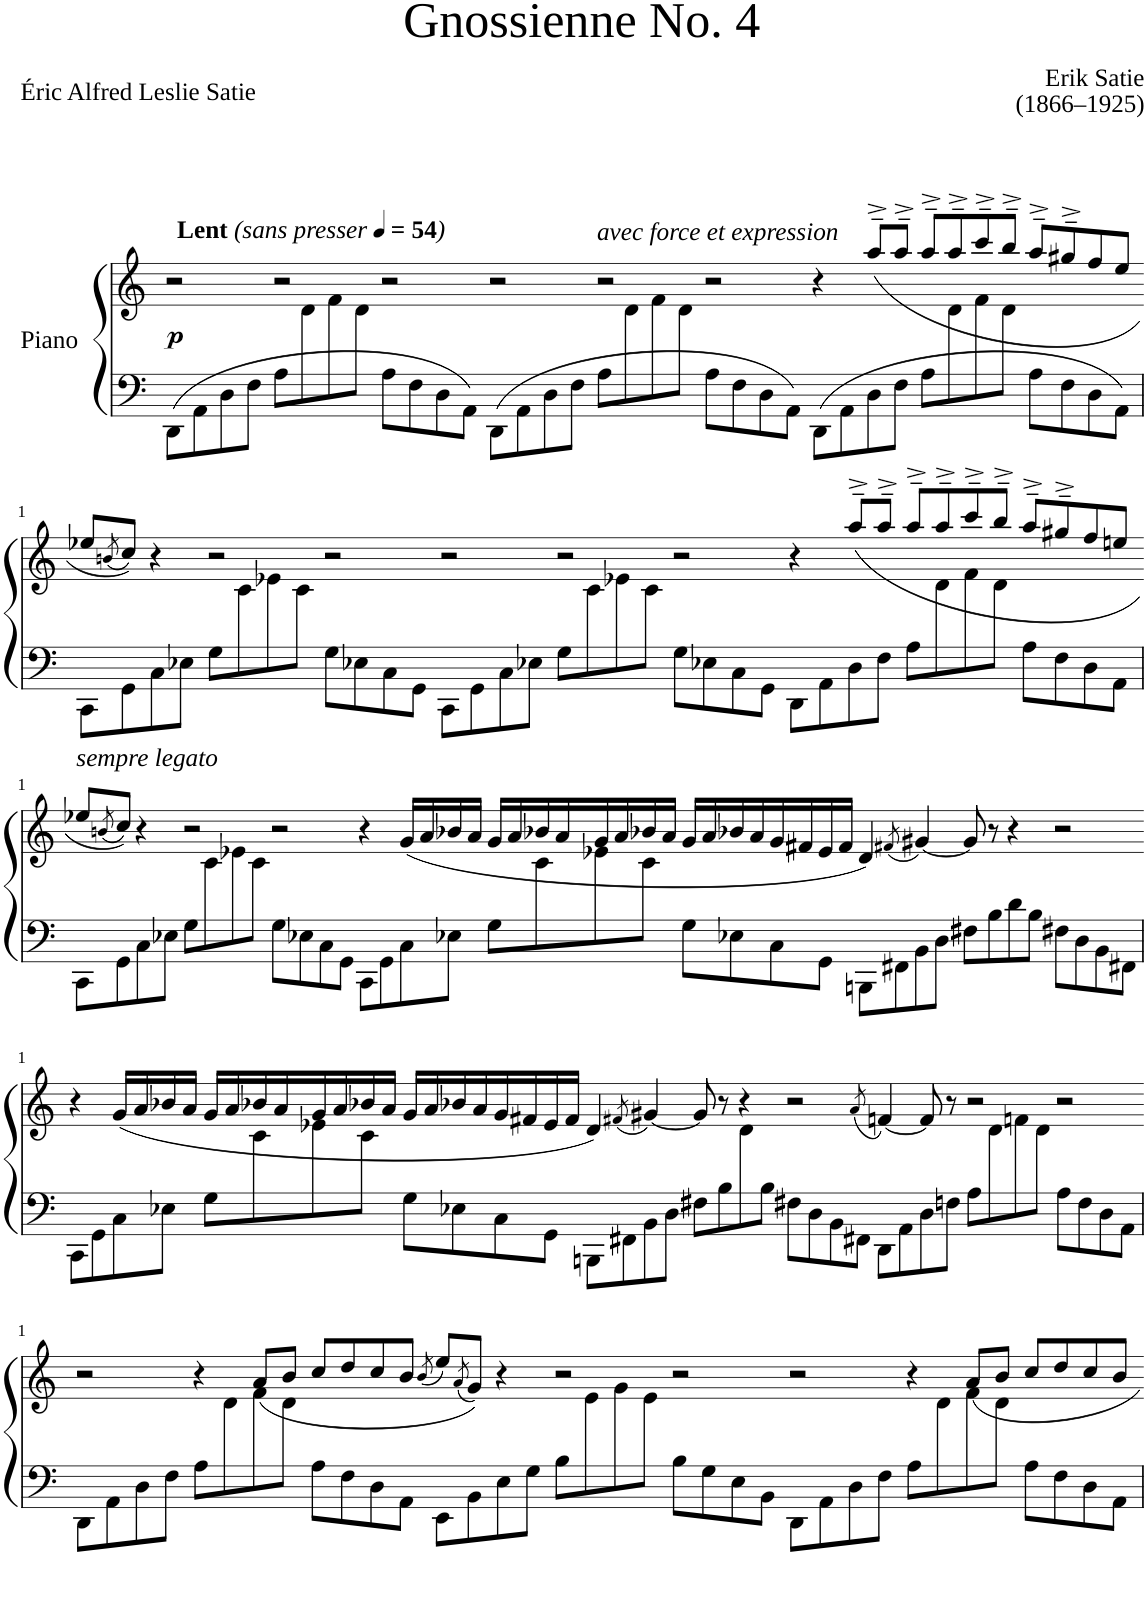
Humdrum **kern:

**kern	**kern	**dynam
*part1	*part1	*part1
*staff2	*staff1	*staff1/2
*I"Piano	*	*
*I'Pno	*	*
*clefF4	*clefG2	*
*k[]	*k[]	*
=1	=1	=1
*	*^	*
!	!LO:TX:a:B:t=Lent	!	!
!	!LO:TX:a:i:t=(sans presser	!	!
!	!LO:TX:a:i:t=)	!	!
!	!	!	!LO:DY:b
8DD\L	2r	8ryy	p
*	*v	*v	*
8AA\	.	.
8D\	.	.
8F\J	.	.
8A\L	2r	.
*	*^	*
4.ryy	.	8d\	.
.	.	8f\	.
.	.	8d\J	.
8A\L	2r	8ryy	.
*	*v	*v	*
8F\	.	.
8D\	.	.
8AA\J	.	.
8DD\L	2r	.
8AA\	.	.
8D\	.	.
8F\J	.	.
!	!LO:TX:a:i:t=avec force et expression	!
8A\L	2r	.
*	*^	*
4.ryy	.	8d\	.
.	.	8f\	.
.	.	8d\J	.
8A\L	2r	8ryy	.
*	*v	*v	*
8F\	.	.
8D\	.	.
8AA\J	.	.
8DD\L	4r	.
8AA\	.	.
8D\	(8aa~>^>/L	.
8F\J	8aa~>^>/J	.
8A\L	8aa~>^>/L	.
*	*^	*
4.ryy	8aa~>^>/	8d\	.
.	8ccc~>^>/	8f\	.
.	8bb~>^>/J	8d\J	.
8A\L	8aa~>^>/L	2ryy	.
8F\	8gg#X~>^>/	.	.
8D\	8ff^/	.	.
8AA\J	8ee^/J	.	.
!!LO:LB:g=z	!!
=1-	=1-	=1-	=1-
!LO:TX:b:i:t=sempre legato	!	!	!
8CC\L	8ee-X^/L	8ryy	.
*	*v	*v	*
.	(8qbn^/	.
8GG\	8cc^/J))	.
8C\	4r	.
8E-X\J	.	.
8G\L	2r	.
*	*^	*
4.ryy	.	8c\	.
.	.	8e-X\	.
.	.	8c\J	.
8G\L	2r	8ryy	.
*	*v	*v	*
8E-X\	.	.
8C\	.	.
8GG\J	.	.
8CC\L	2r	.
8GG\	.	.
8C\	.	.
8E-X\J	.	.
8G\L	2r	.
*	*^	*
4.ryy	.	8c\	.
.	.	8e-X\	.
.	.	8c\J	.
8G\L	2r	8ryy	.
*	*v	*v	*
8E-X\	.	.
8C\	.	.
8GG\J	.	.
8DD\L	4r	.
8AA\	.	.
8D\	(8aa~>^>/L	.
8F\J	8aa~>^>/J	.
8A\L	8aa~>^>/L	.
*	*^	*
4.ryy	8aa~>^>/	8d\	.
.	8ccc~>^>/	8f\	.
.	8bb~>^>/J	8d\J	.
8A\L	8aa~>^>/L	2ryy	.
8F\	8gg#X~>^>/	.	.
8D\	8ff^/	.	.
8AA\J	8een^/J	.	.
!!LO:LB:g=z	!!
=1-	=1-	=1-	=1-
8CC\L	8ee-X^/L	8ryy	.
*	*v	*v	*
.	(8qbn^/	.
8GG\	8cc^/J))	.
8C\	4r	.
8E-X\J	.	.
8G\L	2r	.
*	*^	*
4.ryy	.	8c\	.
.	.	8e-X\	.
.	.	8c\J	.
8G\L	2r	8ryy	.
*	*v	*v	*
8E-X\	.	.
8C\	.	.
8GG\J	.	.
8CC\L	4r	.
8GG\	.	.
8C\	(16g^/LL	.
.	16a^/	.
8E-X\J	16b-X^/	.
.	16a^/JJ	.
8G\L	16g^/LL	.
.	16a^/	.
*	*^	*
4.ryy	16b-X^/	8c\	.
.	16a^/	.	.
.	16g^/	8e-X\	.
.	16a^/	.	.
.	16b-X^/	8c\J	.
.	16a^/JJ	.	.
8G\L	16g^/LL	0ryy	.
.	16a^/	.	.
8E-X\	16b-X^/	.	.
.	16a^/	.	.
8C\	16g^/	.	.
.	16f#X^/	.	.
8GG\J	16e-^/	.	.
.	16f#^/JJ	.	.
8BBBn\L	4d^/)	.	.
8FF#X\	.	.	.
.	(8qf#X^/	.	.
8BB\	[4g#X^/)	.	.
8D\J	.	.	.
8F#X\L	8g#^/]	.	.
8B\	8r	.	.
8d\	4r	.	.
8B\J	.	.	.
8F#X\L	2r	.	.
8D\	.	.	.
8BB\	.	.	.
8FF#X\J	.	.	.
!!LO:LB:g=z	!!
=1-	=1-	=1-	=1-
8CC\L	4r	8ryy	.
*	*v	*v	*
8GG\	.	.
8C\	(16g^/LL	.
.	16a^/	.
8E-X\J	16b-X^/	.
.	16a^/JJ	.
8G\L	16g^/LL	.
.	16a^/	.
*	*^	*
4.ryy	16b-X^/	8c\	.
.	16a^/	.	.
.	16g^/	8e-X\	.
.	16a^/	.	.
.	16b-X^/	8c\J	.
.	16a^/JJ	.	.
8G\L	16g^/LL	4ryy	.
.	16a^/	.	.
8E-X\	16b-X^/	.	.
.	16a^/	.	.
*	*v	*v	*
8C\	16g^/	.
.	16f#X^/	.
8GG\J	16e-^/	.
.	16f#^/JJ	.
8BBBn\L	4d^/)	.
8FF#X\	.	.
.	(8qf#X^/	.
8BB\	[4g#X^/)	.
8D\J	.	.
8F#X\L	8g#^/]	.
8B\	8r	.
*	*^	*
8ryy	4r	8d\	.
8B\J	.	4ryy	.
8F#X\L	2r	.	.
*	*v	*v	*
8D\	.	.
8BB\	.	.
8FF#X\J	.	.
.	(8qa^/	.
8DD\L	[4fn^/)	.
8AA\	.	.
8D\	8f/]	.
8Fn\J	8r	.
8A\L	2r	.
*	*^	*
4.ryy	.	8d\	.
.	.	8fn\	.
.	.	8d\J	.
8A\L	2r	2ryy	.
8F\	.	.	.
8D\	.	.	.
8AA\J	.	.	.
!!LO:LB:g=z	!!
=1-	=1-	=1-	=1-
8DD\L	2r	8ryy	.
*	*v	*v	*
8AA\	.	.
8D\	.	.
8F\J	.	.
8A\L	4r	.
*	*^	*
4.ryy	.	8d\	.
.	(8a^/L	8f\	.
.	8b^/J	8d\J	.
8A\L	8cc^/L	8ryy	.
*	*v	*v	*
8F\	8dd^/	.
8D\	8cc^/	.
8AA\J	8b^/J	.
.	(8qb^/	.
8EE\L	8ee^/L)	.
.	(8qa^/	.
8BB\	8g^/J))	.
8E\	4r	.
8G\J	.	.
8B\L	2r	.
*	*^	*
4.ryy	.	8e\	.
.	.	8g\	.
.	.	8e\J	.
8B\L	2r	8ryy	.
*	*v	*v	*
8G\	.	.
8E\	.	.
8BB\J	.	.
8DD\L	2r	.
8AA\	.	.
8D\	.	.
8F\J	.	.
8A\L	4r	.
*	*^	*
4.ryy	.	8d\	.
.	8a^/L	8f\	.
.	8b^/J	8d\J	.
8A\L	8cc^/L	2ryy	.
8F\	8dd^/	.	.
8D\	8cc^/	.	.
8AA\J	8b^/J	.	.
*	*v	*v	*
=-	=-	=-
*-	*-	*-
